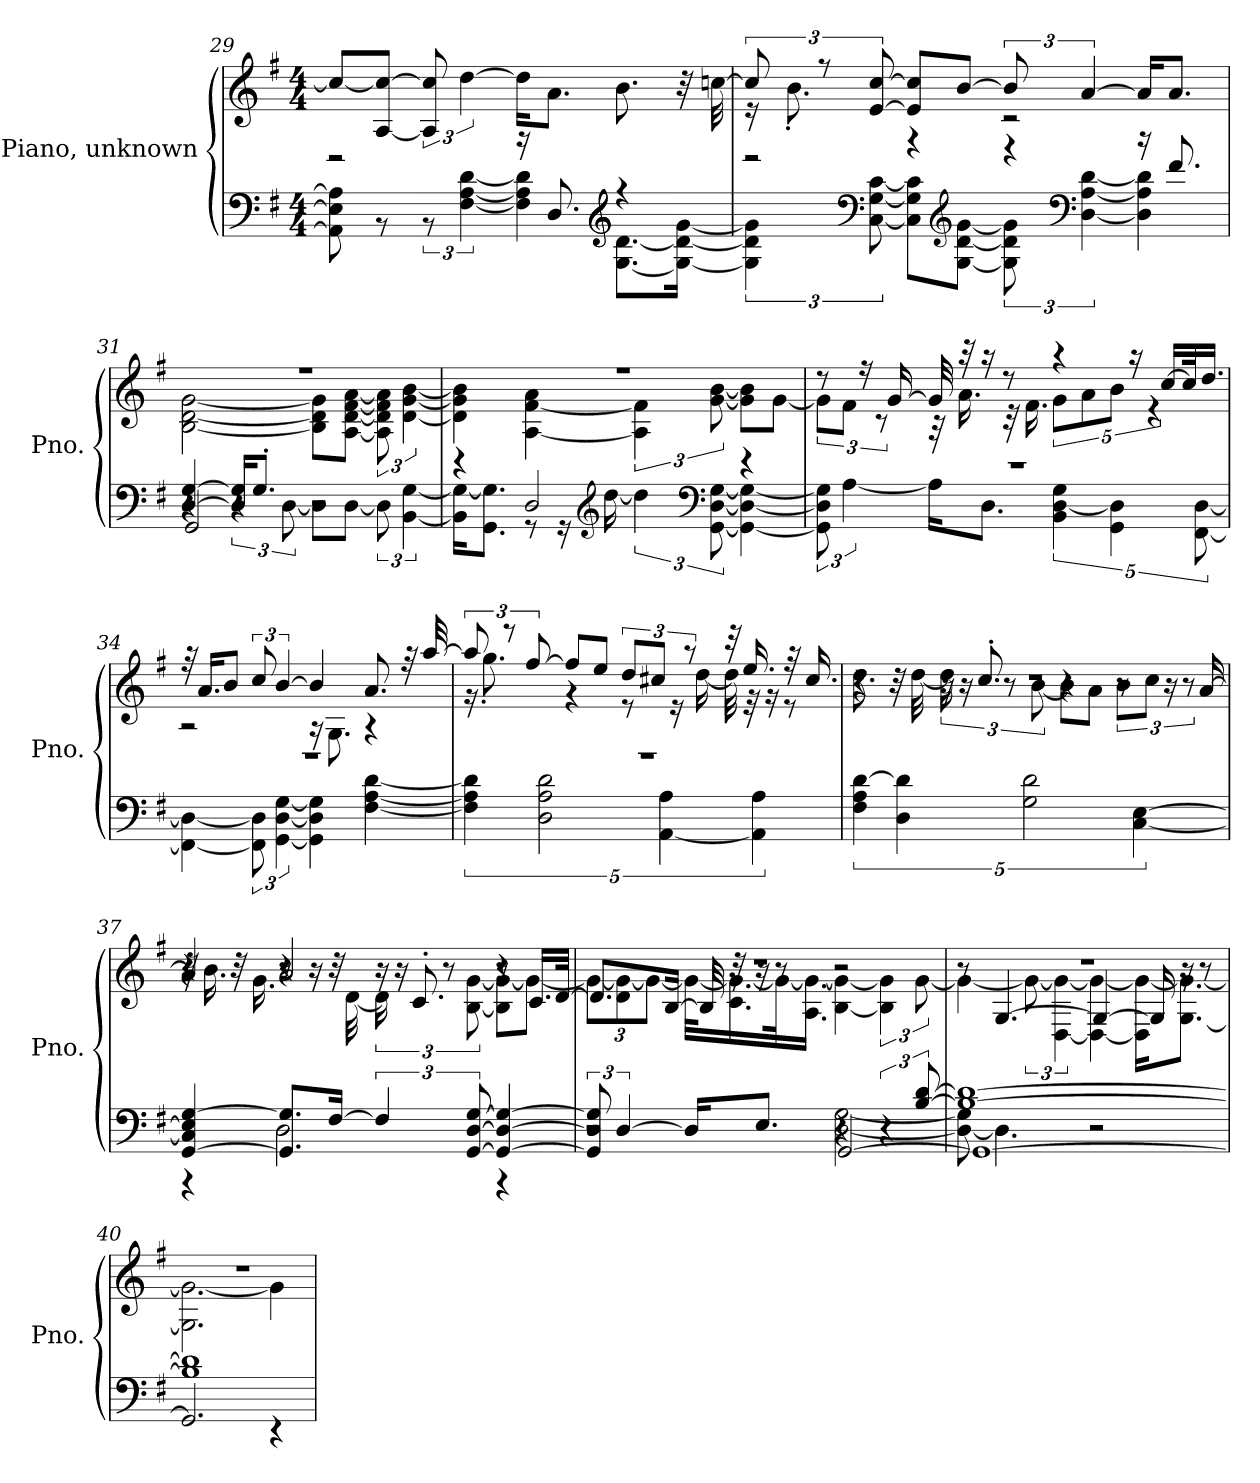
**kern	**kern
*part1	*part1
*staff2	*staff1
*I"Piano, unknown	*
*I'Pno.	*
!!LO:LB:g=z
*clefF4	*clefG2
*k[f#]	*k[f#]
*M4/4	*M4/4
=29	=29
*^	*
2r	8AA\] 8E\] 8A\]	8cc#/L_
.	8r	[8A/ 8cc#/_J
.	12r	12A/] 12cc#/]
.	[6F#\ [6A\ [6d\	[6dd\
16r	4F#\] 4A\] 4d\]	16dd\KL]
8.D/	.	8.a\J
*clefG2	*	*
4r	[8.G\ [8.d\L	8.b\
.	16G\_ 16d\_ [16g\Jk	32r
.	.	[32ccn\
=30	=30	=30
*	*	*^
2r	6G\] 6d\] 6g\]	12cc/]	16r
.	.	.	8.b'\
.	.	12r	.
*clefF4	*	*	*
.	[12C\ [12G\ [12c\	[12e/ [12cc/	.
.	8C\] 8G\] 8c\]L	8e/] 8cc/]L	4r
*clefG2	*	*	*
.	[8G\ [8d\ [8g\J	[8b/J	.
4r	12G\] 12d\] 12g\]	12b/]	2r
*clefF4	*	*	*
.	[6D\ [6A\ [6d\	[6a/	.
16r	4D\] 4A\] 4d\]	16a/KL]	.
8.f#/	.	8.a/J	.
!!LO:PB:g=z	!!
=31	=31	=31	=31
*	*^	*	*
[4D/ [4G/	4r	2GG/	1r	[2B\ [2d\ [2g\
16D/] 16G/]KL	6r	.	.	.
8.G'/J	.	.	.	.
.	[12D\	.	.	.
2r	8D\L]	2r	.	8B\] 8d\] 8g\]L
.	[8D\J	.	.	[8A\ [8d\ [8f#\ [8a\J
.	12D\]	.	.	12A\] 12d\] 12f#\] 12a\]
.	[6BB\ [6G\	.	.	[6d\ [6g\ [6b\
*	*v	*v	*	*
=32	=32	=32	=32
4r	16BB\] 16G\_KL	1r	4d\] 4g\] 4b\]
.	8.GG\ 8.G\]J	.	.
2D/	8r	.	[4A\ [4f#\ 4a\
.	16r	.	.
*clefG2	*	*	*
.	[16dd\	.	.
.	6dd\]	.	6A\] 6f#\]
*clefF4	*	*	*
.	[12GG\ [12D\ [12G\	.	[12g\ [12b\
4r	4GG\_ 4D\_ 4G\_	.	8g\] 8b\]L
.	.	.	[8g\J
!!LO:LB:g=z	!!
=33	=33	=33	=33
1r	12GG\] 12D\] 12G\]	8r	12g\L]
.	[6A\	.	12f#\J
.	.	16r	.
.	.	.	12r
.	.	[16g/	.
.	16A\KL]	32g/]	32r
.	.	32r	16.a\
.	8.D\J	16r	.
.	.	8r	32r
.	.	.	16.f#\
.	5BB\ [5D\ 5G\	4r	10g\L
.	.	.	10a\
.	5GG\ 5D\]	.	10b\J
.	.	16r	.
.	.	.	5r
.	.	[16cc/LL	.
.	.	32cc/K]	.
.	[10FF#\ [10D\	.	.
.	.	16.dd/JJ	.
=34	=34	=34	=34
1r	4FF#\_ 4D\_	32r	2r
.	.	16.a/KL	.
.	.	8b/J	.
.	12FF#\] 12D\]	12cc/	.
.	[6GG\ [6D\ [6G\	[6b/	.
.	4GG\] 4D\] 4G\]	4b/]	16r
.	.	.	8.G\
.	[4F#\ [4A\ [4d\	8.a/	4r
.	.	32r	.
.	.	[32aa/	.
!!LO:LB:g=z	!!
=35	=35	=35	=35
1r	5F#\] 5A\] 5d\]	12aa/]	16r
.	.	.	8.gg'\
.	.	12r	.
.	.	[12ff#/	.
.	5%2D\ 5%2A\ 5%2d\	.	.
.	.	8ff#/L]	4r
.	.	8ee/J	.
.	.	12dd/L	8r
.	.	12cc#X/J	.
.	[5AA\ 5A\	.	.
.	.	.	16r
.	.	12r	.
.	.	.	[16dd\
.	.	32r	32dd\]
.	.	16.ee/	32r
.	5AA\] 5A\	.	.
.	.	.	16r
.	.	32r	8r
.	.	16.cc#/	.
*v	*v	*	*
=36	=36	=36
*	*	*^
5F#\ 5A\ [5d\	1r	8.dd\	4r
.	.	32r	.
5D\ 5d\]	.	.	.
.	.	[32dd\	.
.	.	24dd\]	16r
.	.	24r	.
.	.	.	8.cc'/
.	.	12r	.
5%2G\ 5%2d\	.	.	.
.	.	[12b\	.
.	.	8b\L]	4r
.	.	8a\J	.
.	.	12b\L	8r
[5C\ [5E\	.	.	.
.	.	12cc\J	.
.	.	.	16r
.	.	12r	.
.	.	.	[16a/
!!LO:LB:g=z	!!	!!
=37	=37	=37	=37
*^	*	*	*
[4GG/ 4C/] 4E/] [4G/	4r	4r	32r	4a/]
.	.	.	16.b\	.
.	.	.	32r	.
.	.	.	16.g\	.
8.GG/] 8.G/]L	2D\	2a/	8r	4r
.	.	.	16r	.
[16F#/Jk	.	.	32r	.
.	.	.	[32d\	.
6F#/]	.	.	24d\]	16r
.	.	.	24r	.
.	.	.	.	8.c'/
.	.	.	12r	.
[12GG/ [12D/ [12G/	.	.	[12B\ [12g\	.
4GG/_ 4D/_ 4G/_	4r	4r	8B\] 8g\_L	8r
.	.	.	8g\J_	16.c/LL
.	.	.	.	[32d/JJk
=38	=38	=38	=38	=38
*	*^	*	*	*
*	*	*	*	*Xbrackettup	*
12GG/] 12D/] 12G/]	2r	2r	1r	12g\L_	8.d/L]
[6D/	.	.	.	12d\ 12g\_	.
.	.	.	.	12g\J_	.
.	.	.	.	.	[16B/Jk
16D/KL]	.	.	.	32g\KLL_	32B/]
.	.	.	.	16.c\ 16.g\_	32r
8.E/J	.	.	.	.	16r
.	.	.	.	32g\K_	8r
.	.	.	.	16.A\ 16.g\_JJ	.
4r	[2D\ [2G\	[2GG/	.	[4B\ 4g\_	2r
*	*	*	*	*brackettup	*
6r	.	.	.	6B\] 6g\]	.
[12B/ [12d/	.	.	.	[12g\	.
!!LO:LB:g=z	!!	!!
=39	=39	=39	=39	=39	=39
1B_ 1d_	8D\_ 8G\]	1GG_	1r	4g\_	8r
.	4.D\]	.	.	.	[4.G/
.	.	.	.	12g\_	.
.	.	.	.	[6D\ 6g\_	.
.	2r	.	.	4D\_ 4g\_	4G/_
.	.	.	.	16D\] 16g\_KL	16G/]
.	.	.	.	[8.G\ 8.g\_J	16r
.	.	.	.	.	8r
*	*v	*v	*	*	*
*	*	*	*v	*v
=40	=40	=40	=40
1B] 1d]	2.GG/]	1r	2.G\] 2.g\_
.	4r	.	4g\]
*v	*v	*	*
*	*v	*v
=	=
*-	*-
